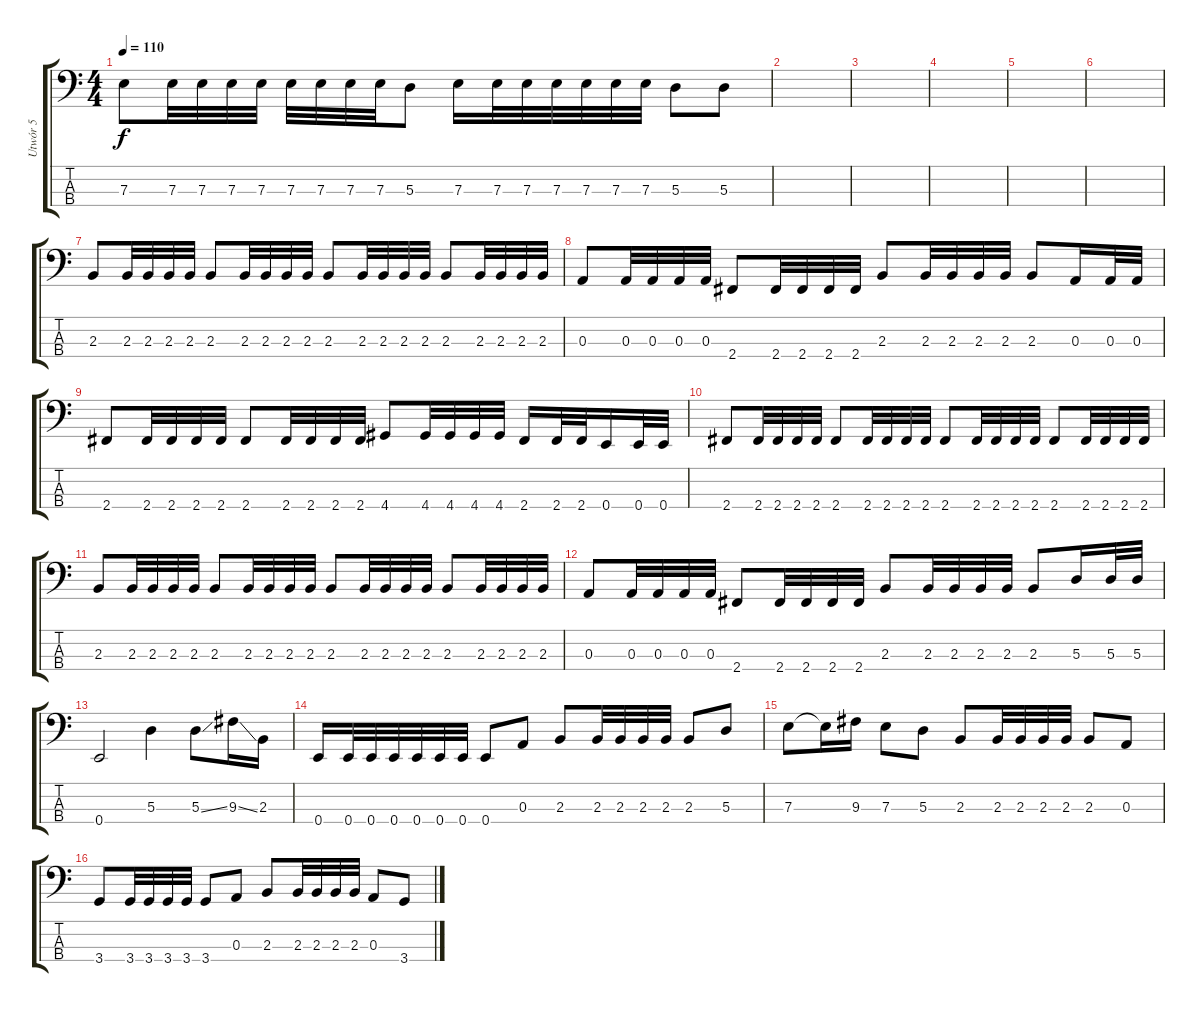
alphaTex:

\track ("Utwór 5" "Utwór 5") {instrument electricbassfinger}
\staff {score tabs}
\tuning (G2 D2 A1 E1) {hide}
\ts (4 4)
\tempo 110
\clef f4
\ks c
7.3.8{dy f} 7.3.32 7.3.32 7.3.32 7.3.32 7.3.32 7.3.32 7.3.32 7.3.32 5.3.8 7.3.16 7.3.32 7.3.32 7.3.32 7.3.32 7.3.32 7.3.32 5.3.8 5.3.8 |
|
|
|
|
|
2.3.8 2.3.32 2.3.32 2.3.32 2.3.32 2.3.8 2.3.32 2.3.32 2.3.32 2.3.32 2.3.8 2.3.32 2.3.32 2.3.32 2.3.32 2.3.8 2.3.32 2.3.32 2.3.32 2.3.32 |
0.3.8 0.3.32 0.3.32 0.3.32 0.3.32 2.4.8 2.4.32 2.4.32 2.4.32 2.4.32 2.3.8 2.3.32 2.3.32 2.3.32 2.3.32 2.3.8 0.3.16 0.3.32 0.3.32 |
2.4.8 2.4.32 2.4.32 2.4.32 2.4.32 2.4.8 2.4.32 2.4.32 2.4.32 2.4.32 4.4.8 4.4.32 4.4.32 4.4.32 4.4.32 2.4.16 2.4.32 2.4.32 0.4.16 0.4.32 0.4.32 |
2.4.8 2.4.32 2.4.32 2.4.32 2.4.32 2.4.8 2.4.32 2.4.32 2.4.32 2.4.32 2.4.8 2.4.32 2.4.32 2.4.32 2.4.32 2.4.8 2.4.32 2.4.32 2.4.32 2.4.32 |
2.3.8 2.3.32 2.3.32 2.3.32 2.3.32 2.3.8 2.3.32 2.3.32 2.3.32 2.3.32 2.3.8 2.3.32 2.3.32 2.3.32 2.3.32 2.3.8 2.3.32 2.3.32 2.3.32 2.3.32 |
0.3.8 0.3.32 0.3.32 0.3.32 0.3.32 2.4.8 2.4.32 2.4.32 2.4.32 2.4.32 2.3.8 2.3.32 2.3.32 2.3.32 2.3.32 2.3.8 5.3.16 5.3.32 5.3.32 |
0.4.2 5.3.4 5.3{ss}.8 9.3{ss}.16 2.3.16 |
0.4.16 0.4.32 0.4.32 0.4.32 0.4.32 0.4.32 0.4.32 0.4.8 0.3.8 2.3.8 2.3.32 2.3.32 2.3.32 2.3.32 2.3.8 5.3.8 |
7.3.8 7.3{t}.16 9.3.16 7.3.8 5.3.8 2.3.8 2.3.32 2.3.32 2.3.32 2.3.32 2.3.8 0.3.8 |
3.4.8 3.4.32 3.4.32 3.4.32 3.4.32 3.4.8 0.3.8 2.3.8 2.3.32 2.3.32 2.3.32 2.3.32 0.3.8 3.4.8
